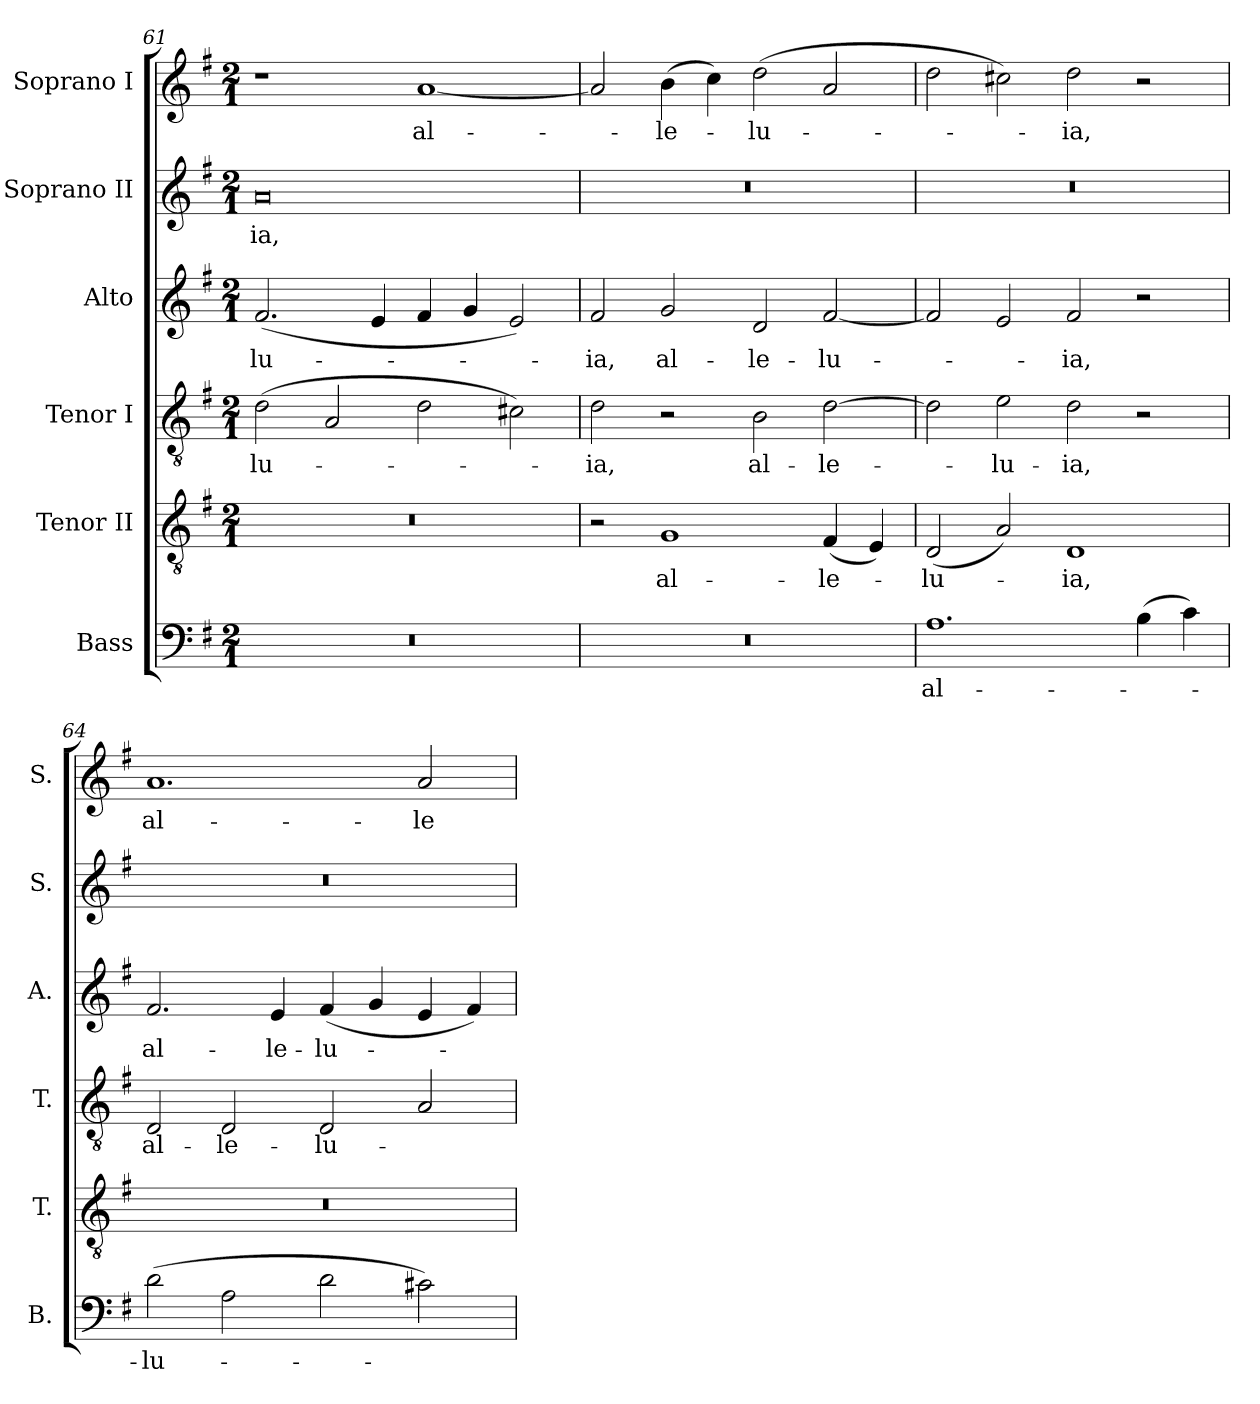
**kern	**text	**kern	**text	**kern	**text	**kern	**text	**kern	**text	**kern	**text
*part6	*part6	*part5	*part5	*part4	*part4	*part3	*part3	*part2	*part2	*part1	*part1
*staff6	*staff6	*staff5	*staff5	*staff4	*staff4	*staff3	*staff3	*staff2	*staff2	*staff1	*staff1
*I"Bass	*	*I"Tenor II	*	*I"Tenor I	*	*I"Alto	*	*I"Soprano II	*	*I"Soprano I	*
*I'B.	*	*I'T.	*	*I'T.	*	*I'A.	*	*I'S.	*	*I'S.	*
*clefF4	*	*clefGv2	*	*clefGv2	*	*clefG2	*	*clefG2	*	*clefG2	*
*	*	*ITrd7c12	*	*ITrd7c12	*	*	*	*	*	*	*
*k[f#]	*	*k[f#]	*	*k[f#]	*	*k[f#]	*	*k[f#]	*	*k[f#]	*
*G:	*	*G:	*	*G:	*	*G:	*	*G:	*	*G:	*
*M2/1	*	*M2/1	*	*M2/1	*	*M2/1	*	*M2/1	*	*M2/1	*
=61	=61	=61	=61	=61	=61	=61	=61	=61	=61	=61	=61
!LO:N:vis=1	!	!LO:N:vis=1	!	!	!	!	!	!	!	!	!
!	!	!	!	!	!LO:LY:b:color=#000000	!	!	!	!	!	!
!	!	!	!	!	!	!	!LO:LY:b:color=#000000	!	!	!	!
!	!	!	!	!	!	!	!	!	!LO:LY:b:color=#000000	!	!
0r	.	0r	.	(2Di\	-lu-	(2.f#i/	-lu-	0ai	-ia,	1r	.
.	.	.	.	2AAi/	.	.	.	.	.	.	.
.	.	.	.	.	.	4ei/	.	.	.	.	.
!	!	!	!	!	!	!	!	!	!	!	!LO:LY:b:color=#000000
.	.	.	.	2Di\	.	4f#i/	.	.	.	[<1ai	al-
.	.	.	.	.	.	4gi/	.	.	.	.	.
.	.	.	.	2C#Xi\)	.	2ei/)	.	.	.	.	.
=62	=62	=62	=62	=62	=62	=62	=62	=62	=62	=62	=62
!LO:N:vis=1	!	!	!	!	!	!	!	!	!	!	!
!	!	!	!	!	!LO:LY:b:color=#000000	!	!	!	!	!	!
!	!	!	!	!	!	!	!LO:LY:b:color=#000000	!LO:N:vis=1	!	!	!
0r	.	2r	.	2Di\	-ia,	2f#i/	-ia,	0r	.	2ai/]	.
!	!	!	!LO:LY:b:color=#000000	!	!	!	!	!	!	!	!
!	!	!	!	!	!	!	!LO:LY:b:color=#000000	!	!	!	!
!	!	!	!	!	!	!	!	!	!	!	!LO:LY:b:color=#000000
.	.	1GGi	al-	2r	.	2gi/	al-	.	.	(4bi\	-le-
.	.	.	.	.	.	.	.	.	.	4cci\)	.
!	!	!	!	!	!LO:LY:b:color=#000000	!	!	!	!	!	!
!	!	!	!	!	!	!	!LO:LY:b:color=#000000	!	!	!	!
!	!	!	!	!	!	!	!	!	!	!	!LO:LY:b:color=#000000
.	.	.	.	2BBi\	al-	2di/	-le-	.	.	(2ddi\	-lu-
!	!	!	!LO:LY:b:color=#000000	!	!	!	!	!	!	!	!
!	!	!	!	!	!LO:LY:b:color=#000000	!	!	!	!	!	!
!	!	!	!	!	!	!	!LO:LY:b:color=#000000	!	!	!	!
.	.	(4FF#i/	-le-	[>2Di\	-le-	[<2f#i/	-lu-	.	.	2ai/	.
.	.	4EEi/)	.	.	.	.	.	.	.	.	.
=63	=63	=63	=63	=63	=63	=63	=63	=63	=63	=63	=63
!	!LO:LY:b:color=#000000	!	!	!	!	!	!	!	!	!	!
!	!	!	!LO:LY:b:color=#000000	!	!	!	!	!LO:N:vis=1	!	!	!
1.Ai	al-	(2DDi/	-lu-	2Di\]	.	2f#i/]	.	0r	.	2ddi\	.
!	!	!	!	!	!LO:LY:b:color=#000000	!	!	!	!	!	!
.	.	2AAi/)	.	2Ei\	-lu-	2ei/	.	.	.	2cc#Xi\)	.
!	!	!	!LO:LY:b:color=#000000	!	!	!	!	!	!	!	!
!	!	!	!	!	!LO:LY:b:color=#000000	!	!	!	!	!	!
!	!	!	!	!	!	!	!LO:LY:b:color=#000000	!	!	!	!
!	!	!	!	!	!	!	!	!	!	!	!LO:LY:b:color=#000000
.	.	1DDi	-ia,	2Di\	-ia,	2f#i/	-ia,	.	.	2ddi\	-ia,
(4Bi\	.	.	.	2r	.	2r	.	.	.	2r	.
4ci\)	.	.	.	.	.	.	.	.	.	.	.
=64	=64	=64	=64	=64	=64	=64	=64	=64	=64	=64	=64
!	!LO:LY:b:color=#000000	!LO:N:vis=1	!	!	!	!	!	!	!	!	!
!	!	!	!	!	!LO:LY:b:color=#000000	!	!	!	!	!	!
!	!	!	!	!	!	!	!LO:LY:b:color=#000000	!LO:N:vis=1	!	!	!
!	!	!	!	!	!	!	!	!	!	!	!LO:LY:b:color=#000000
(2di\	-lu-	0r	.	2DDi/	al-	2.f#i/	al-	0r	.	1.ai	al-
!	!	!	!	!	!LO:LY:b:color=#000000	!	!	!	!	!	!
2Ai\	.	.	.	2DDi/	-le-	.	.	.	.	.	.
!	!	!	!	!	!	!	!LO:LY:b:color=#000000	!	!	!	!
.	.	.	.	.	.	4ei/	-le-	.	.	.	.
!	!	!	!	!	!LO:LY:b:color=#000000	!	!	!	!	!	!
!	!	!	!	!	!	!	!LO:LY:b:color=#000000	!	!	!	!
2di\	.	.	.	2DDi/	-lu-	(4f#i/	-lu-	.	.	.	.
.	.	.	.	.	.	4gi/	.	.	.	.	.
!	!	!	!	!	!	!	!	!	!	!	!LO:LY:b:color=#000000
2c#Xi\)	.	.	.	2AAi/	.	4ei/	.	.	.	2ai/	-le-
.	.	.	.	.	.	4f#i/)	.	.	.	.	.
=	=	=	=	=	=	=	=	=	=	=	=
*-	*-	*-	*-	*-	*-	*-	*-	*-	*-	*-	*-
